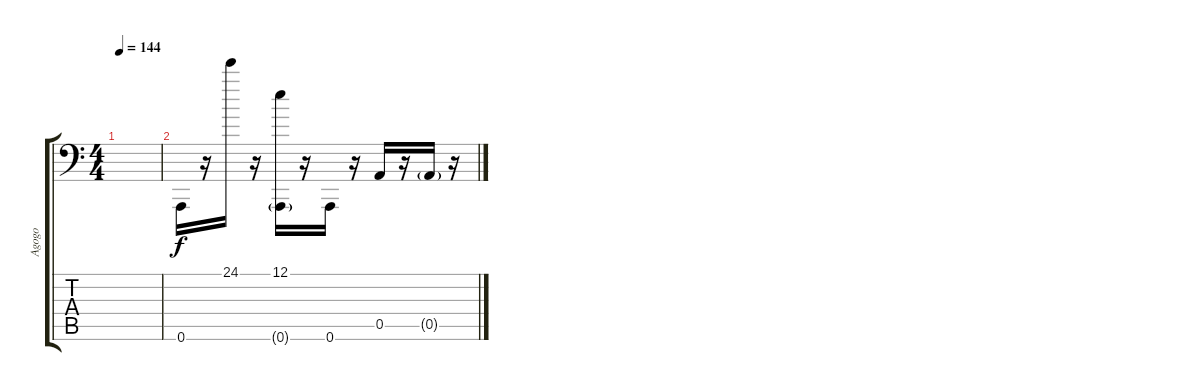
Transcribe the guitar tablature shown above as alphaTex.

\track ("Agogo" "Agogo") {instrument agogo}
\staff {score tabs}
\tuning (E4 B3 G3 D3 A2 A1) {hide}
\ts (4 4)
\tempo 144
\clef f4
\ks c
|
0.6.16 r.16 24.1.16 r.16 (12.1 0.6{g}).16 r.16 0.6.16 r.16 0.5.16 r.16 0.5{g}.16 r.16
